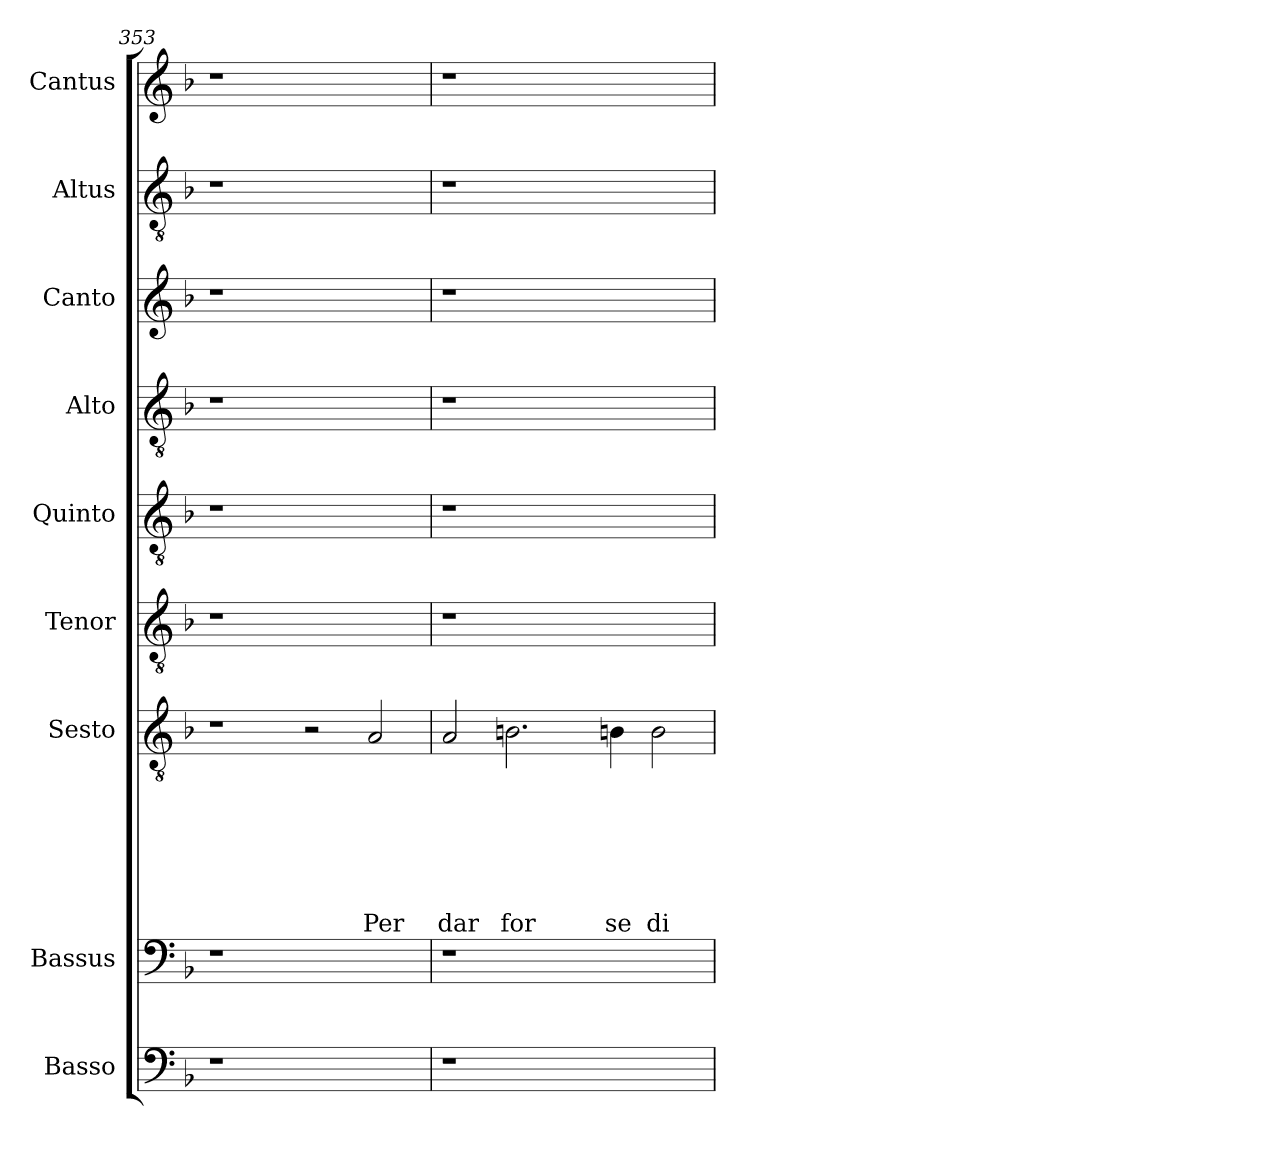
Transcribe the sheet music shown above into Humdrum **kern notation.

**kern	**kern	**kern	**text	**text	**text	**text	**text	**text	**text	**kern	**kern	**kern	**kern	**kern	**kern
*part9	*part8	*part7	*part7	*part7	*part7	*part7	*part7	*part7	*part7	*part6	*part5	*part4	*part3	*part2	*part1
*staff9	*staff8	*staff7	*staff7	*staff7	*staff7	*staff7	*staff7	*staff7	*staff7	*staff6	*staff5	*staff4	*staff3	*staff2	*staff1
*I"Basso	*I"Bassus	*I"Sesto	*	*	*	*	*	*	*	*I"Tenor	*I"Quinto	*I"Alto	*I"Canto	*I"Altus	*I"Cantus
*	*	*I'Sesto	*	*	*	*	*	*	*	*I'Tenor	*I'Quinto	*I'Alto	*I'Canto	*I'Altus	*I'Cantus
*clefF4	*clefF4	*clefGv2	*	*	*	*	*	*	*	*clefGv2	*clefGv2	*clefGv2	*clefG2	*clefGv2	*clefG2
*k[b-]	*k[b-]	*k[b-]	*	*	*	*	*	*	*	*k[b-]	*k[b-]	*k[b-]	*k[b-]	*k[b-]	*k[b-]
*F:	*F:	*F:	*	*	*	*	*	*	*	*F:	*F:	*F:	*F:	*F:	*F:
=353	=353	=353	=353	=353	=353	=353	=353	=353	=353	=353	=353	=353	=353	=353	=353
1r	1r	1r	.	.	.	.	.	.	.	1r	1r	1r	1r	1r	1r
1ryy	1ryy	2r	.	.	.	.	.	.	.	1ryy	1ryy	1ryy	1ryy	1ryy	1ryy
!	!	!	!	!	!	!	!	!	!LO:LY:b	!	!	!	!	!	!
.	.	2A/	.	.	.	.	.	.	Per	.	.	.	.	.	.
=354	=354	=354	=354	=354	=354	=354	=354	=354	=354	=354	=354	=354	=354	=354	=354
!	!	!	!	!	!	!	!	!	!LO:LY:b	!	!	!	!	!	!
1r	1r	2A/	.	.	.	.	.	.	dar	1r	1r	1r	1r	1r	1r
!	!	!	!	!	!	!	!	!	!LO:LY:b	!	!	!	!	!	!
.	.	2.Bn\	.	.	.	.	.	.	for	.	.	.	.	.	.
1ryy	1ryy	.	.	.	.	.	.	.	.	1ryy	1ryy	1ryy	1ryy	1ryy	1ryy
!	!	!	!	!	!	!	!	!	!LO:LY:b	!	!	!	!	!	!
.	.	4Bn\	.	.	.	.	.	.	se	.	.	.	.	.	.
!	!	!	!	!	!	!	!	!	!LO:LY:b	!	!	!	!	!	!
.	.	2B\	.	.	.	.	.	.	di	.	.	.	.	.	.
=	=	=	=	=	=	=	=	=	=	=	=	=	=	=	=
*-	*-	*-	*-	*-	*-	*-	*-	*-	*-	*-	*-	*-	*-	*-	*-
